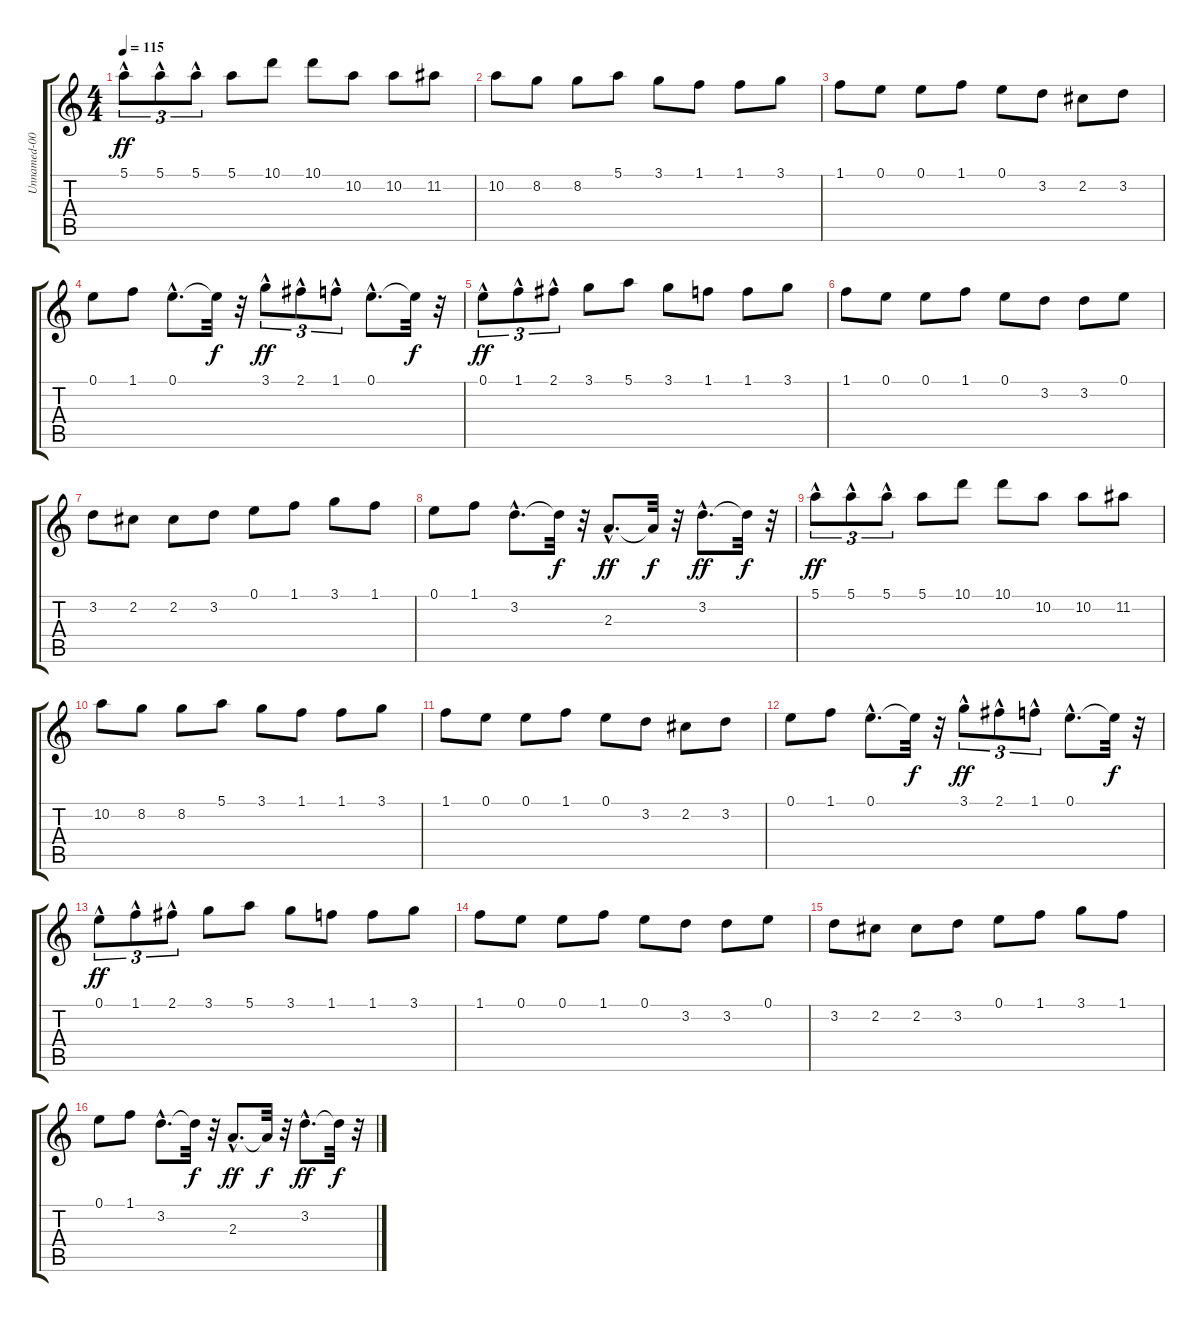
\track ("Unnamed-000" "Unnamed-00") {instrument acousticguitarsteel}
\staff {score tabs}
\tuning (E4 B3 G3 D3 A2 E2) {hide}
\ts (4 4)
\tempo 115
\clef g2
\ks c
5.1{hac}.8{tu (3 2) dy ff instrument acousticguitarsteel} 5.1{hac}.8{tu (3 2)} 5.1{hac}.8{tu (3 2)} 5.1.8 10.1.8 10.1.8 10.2.8 10.2.8 11.2.8 |
10.2.8 8.2.8 8.2.8 5.1.8 3.1.8 1.1.8 1.1.8 3.1.8 |
1.1.8 0.1.8 0.1.8 1.1.8 0.1.8 3.2.8 2.2.8 3.2.8 |
0.1.8 1.1.8 0.1{hac}.8{d} 0.1{t}.32{dy f} r.32 3.1{hac}.8{tu (3 2) dy ff} 2.1{hac}.8{tu (3 2)} 1.1{hac}.8{tu (3 2)} 0.1{hac}.8{d} 0.1{t}.32{dy f} r.32 |
0.1{hac}.8{tu (3 2) dy ff} 1.1{hac}.8{tu (3 2)} 2.1{hac}.8{tu (3 2)} 3.1.8 5.1.8 3.1.8 1.1.8 1.1.8 3.1.8 |
1.1.8 0.1.8 0.1.8 1.1.8 0.1.8 3.2.8 3.2.8 0.1.8 |
3.2.8 2.2.8 2.2.8 3.2.8 0.1.8 1.1.8 3.1.8 1.1.8 |
0.1.8 1.1.8 3.2{hac}.8{d} 3.2{t}.32{dy f} r.32 2.3{hac}.8{d dy ff} 2.3{t}.32{dy f} r.32 3.2{hac}.8{d dy ff} 3.2{t}.32{dy f} r.32 |
5.1{hac}.8{tu (3 2) dy ff} 5.1{hac}.8{tu (3 2)} 5.1{hac}.8{tu (3 2)} 5.1.8 10.1.8 10.1.8 10.2.8 10.2.8 11.2.8 |
10.2.8 8.2.8 8.2.8 5.1.8 3.1.8 1.1.8 1.1.8 3.1.8 |
1.1.8 0.1.8 0.1.8 1.1.8 0.1.8 3.2.8 2.2.8 3.2.8 |
0.1.8 1.1.8 0.1{hac}.8{d} 0.1{t}.32{dy f} r.32 3.1{hac}.8{tu (3 2) dy ff} 2.1{hac}.8{tu (3 2)} 1.1{hac}.8{tu (3 2)} 0.1{hac}.8{d} 0.1{t}.32{dy f} r.32 |
0.1{hac}.8{tu (3 2) dy ff} 1.1{hac}.8{tu (3 2)} 2.1{hac}.8{tu (3 2)} 3.1.8 5.1.8 3.1.8 1.1.8 1.1.8 3.1.8 |
1.1.8 0.1.8 0.1.8 1.1.8 0.1.8 3.2.8 3.2.8 0.1.8 |
3.2.8 2.2.8 2.2.8 3.2.8 0.1.8 1.1.8 3.1.8 1.1.8 |
0.1.8 1.1.8 3.2{hac}.8{d} 3.2{t}.32{dy f} r.32 2.3{hac}.8{d dy ff} 2.3{t}.32{dy f} r.32 3.2{hac}.8{d dy ff} 3.2{t}.32{dy f} r.32
